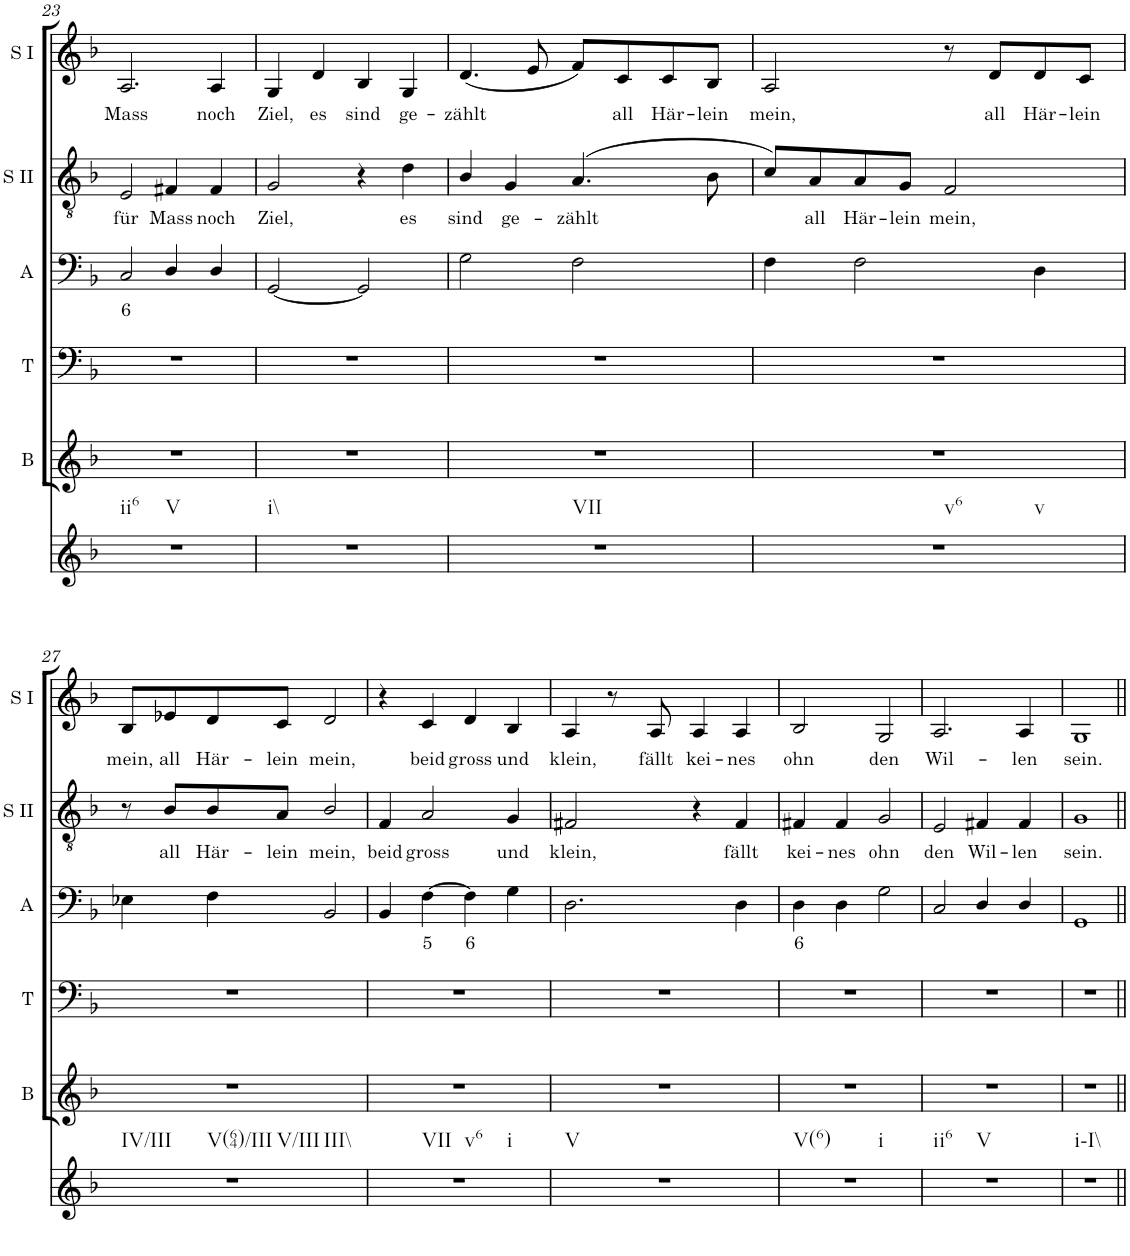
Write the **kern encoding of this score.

**kern	**kern	**kern	**kern	**text	**kern	**text	**kern	**text
*part6	*part5	*part4	*part3	*part3	*part2	*part2	*part1	*part1
*staff6	*staff5	*staff4	*staff3	*staff3	*staff2	*staff2	*staff1	*staff1
*I"Continuo	*I"Bass	*I"Tenor	*I"Alto	*	*I"Soprano II	*	*I"Soprano I	*
*	*I'B	*I'T	*I'A	*	*I'S II	*	*I'S I	*
!!LO:PB:g=z
*clefG2	*clefG2	*clefF4	*clefF4	*	*clefGv2	*	*clefG2	*
*k[b-]	*k[b-]	*k[b-]	*k[b-]	*	*k[b-]	*	*k[b-]	*
*M4/4	*M4/4	*M4/4	*M4/4	*	*M4/4	*	*M4/4	*
=23	=23	=23	=23	=23	=23	=23	=23	=23
!LO:TX:b:t=ii6	!	!	!	!	!	!	!	!
!LO:TX:b:t=V	!	!	!	!	!	!	!	!
!	!	!	!	!LO:LY:b	!	!LO:LY:b	!	!LO:LY:b
1r	1r	1r	2C/	6	2E/	für	2.A/	Mass
!	!	!	!	!	!	!LO:LY:b	!	!
.	.	.	4D/	.	4F#X/	Mass	.	.
!	!	!	!	!	!	!LO:LY:b	!	!LO:LY:b
.	.	.	4D/	.	4F#/	noch	4A/	noch
=24	=24	=24	=24	=24	=24	=24	=24	=24
!LO:TX:b:t=i\\	!	!	!	!	!	!	!	!
!	!	!	!	!	!	!LO:LY:b	!	!LO:LY:b
1r	1r	1r	[2GG/	.	2G/	Ziel,	4G/	Ziel,
!	!	!	!	!	!	!	!	!LO:LY:b
.	.	.	.	.	.	.	4d/	es
!	!	!	!	!	!	!	!	!LO:LY:b
.	.	.	2GG/]	.	4r	.	4B-/	sind
!	!	!	!	!	!	!LO:LY:b	!	!LO:LY:b
.	.	.	.	.	4d\	es	4G/	ge-
=25	=25	=25	=25	=25	=25	=25	=25	=25
!LO:TX:b:t=VII	!	!	!	!	!	!	!	!
!	!	!	!	!	!	!LO:LY:b	!	!LO:LY:b
1r	1r	1r	2G\	.	4B-/	sind	(4.d/	zählt
!	!	!	!	!	!	!LO:LY:b	!	!
.	.	.	.	.	4G/	ge-	.	.
.	.	.	.	.	.	.	8e/	.
!	!	!	!	!	!	!LO:LY:b	!	!
.	.	.	2F\	.	(4.A/	zählt	8f/L)	.
!	!	!	!	!	!	!	!	!LO:LY:b
.	.	.	.	.	.	.	8c/	all
!	!	!	!	!	!	!	!	!LO:LY:b
.	.	.	.	.	.	.	8c/	Här-
!	!	!	!	!	!	!	!	!LO:LY:b
.	.	.	.	.	8B-\	.	8B-/J	lein
=26	=26	=26	=26	=26	=26	=26	=26	=26
!LO:TX:b:t=v6	!	!	!	!	!	!	!	!
!LO:TX:b:t=v	!	!	!	!	!	!	!	!
!	!	!	!	!	!	!	!	!LO:LY:b
1r	1r	1r	4F\	.	8c/L)	.	2A/	mein,
!	!	!	!	!	!	!LO:LY:b	!	!
.	.	.	.	.	8A/	all	.	.
!	!	!	!	!	!	!LO:LY:b	!	!
.	.	.	2F\	.	8A/	Här-	.	.
!	!	!	!	!	!	!LO:LY:b	!	!
.	.	.	.	.	8G/J	lein	.	.
!	!	!	!	!	!	!LO:LY:b	!	!
.	.	.	.	.	2F/	mein,	8r	.
!	!	!	!	!	!	!	!	!LO:LY:b
.	.	.	.	.	.	.	8d/L	all
!	!	!	!	!	!	!	!	!LO:LY:b
.	.	.	4D\	.	.	.	8d/	Här-
!	!	!	!	!	!	!	!	!LO:LY:b
.	.	.	.	.	.	.	8c/J	lein
!!LO:LB:g=z
=27	=27	=27	=27	=27	=27	=27	=27	=27
!LO:TX:b:t=IV/III	!	!	!	!	!	!	!	!
!LO:TX:b:t=V(64)/III	!	!	!	!	!	!	!	!
!LO:TX:b:t=V/III	!	!	!	!	!	!	!	!
!LO:TX:b:t=III\\	!	!	!	!	!	!	!	!
!	!	!	!	!	!	!	!	!LO:LY:b
1r	1r	1r	4E-X\	.	8r	.	8B-/L	mein,
!	!	!	!	!	!	!LO:LY:b	!	!LO:LY:b
.	.	.	.	.	8B-/L	all	8e-X/	all
!	!	!	!	!	!	!LO:LY:b	!	!LO:LY:b
.	.	.	4F\	.	8B-/	Här-	8d/	Här-
!	!	!	!	!	!	!LO:LY:b	!	!LO:LY:b
.	.	.	.	.	8A/J	lein	8c/J	lein
!	!	!	!	!	!	!LO:LY:b	!	!LO:LY:b
.	.	.	2BB-/	.	2B-/	mein,	2d/	mein,
=28	=28	=28	=28	=28	=28	=28	=28	=28
!LO:TX:b:t=VII	!	!	!	!	!	!	!	!
!LO:TX:b:t=v6	!	!	!	!	!	!	!	!
!LO:TX:b:t=i	!	!	!	!	!	!	!	!
!	!	!	!	!	!	!LO:LY:b	!	!
1r	1r	1r	4BB-/	.	4F/	beid	4r	.
!	!	!	!	!LO:LY:b	!	!LO:LY:b	!	!LO:LY:b
.	.	.	[4F\	5	2A/	gross	4c/	beid
!	!	!	!	!LO:LY:b	!	!	!	!LO:LY:b
.	.	.	4F\]	6	.	.	4d/	gross
!	!	!	!	!	!	!LO:LY:b	!	!LO:LY:b
.	.	.	4G\	.	4G/	und	4B-/	und
=29	=29	=29	=29	=29	=29	=29	=29	=29
!LO:TX:b:t=V	!	!	!	!	!	!	!	!
!	!	!	!	!	!	!LO:LY:b	!	!LO:LY:b
1r	1r	1r	2.D\	.	2F#X/	klein,	4A/	klein,
.	.	.	.	.	.	.	8r	.
!	!	!	!	!	!	!	!	!LO:LY:b
.	.	.	.	.	.	.	8A/	fällt
!	!	!	!	!	!	!	!	!LO:LY:b
.	.	.	.	.	4r	.	4A/	kei-
!	!	!	!	!	!	!LO:LY:b	!	!LO:LY:b
.	.	.	4D\	.	4F#/	fällt	4A/	nes
=30	=30	=30	=30	=30	=30	=30	=30	=30
!LO:TX:b:t=V(6)	!	!	!	!	!	!	!	!
!LO:TX:b:t=i	!	!	!	!	!	!	!	!
!	!	!	!	!LO:LY:b	!	!LO:LY:b	!	!LO:LY:b
1r	1r	1r	4D\	6	4F#X/	kei-	2B-/	ohn
!	!	!	!	!	!	!LO:LY:b	!	!
.	.	.	4D\	.	4F#/	nes	.	.
!	!	!	!	!	!	!LO:LY:b	!	!LO:LY:b
.	.	.	2G\	.	2G/	ohn	2G/	den
=31	=31	=31	=31	=31	=31	=31	=31	=31
!LO:TX:b:t=ii6	!	!	!	!	!	!	!	!
!LO:TX:b:t=V	!	!	!	!	!	!	!	!
!	!	!	!	!	!	!LO:LY:b	!	!LO:LY:b
1r	1r	1r	2C/	.	2E/	den	2.A/	Wil-
!	!	!	!	!	!	!LO:LY:b	!	!
.	.	.	4D/	.	4F#X/	Wil-	.	.
!	!	!	!	!	!	!LO:LY:b	!	!LO:LY:b
.	.	.	4D/	.	4F#/	len	4A/	len
=32	=32	=32	=32	=32	=32	=32	=32	=32
!LO:TX:b:t=i\\-I\\	!	!	!	!	!	!	!	!
!	!	!	!	!	!	!LO:LY:b	!	!LO:LY:b
1r	1r	1r	1GG	.	1G	sein.	1G	sein.
=||	=||	=||	=||	=||	=||	=||	=||	=||
*-	*-	*-	*-	*-	*-	*-	*-	*-
